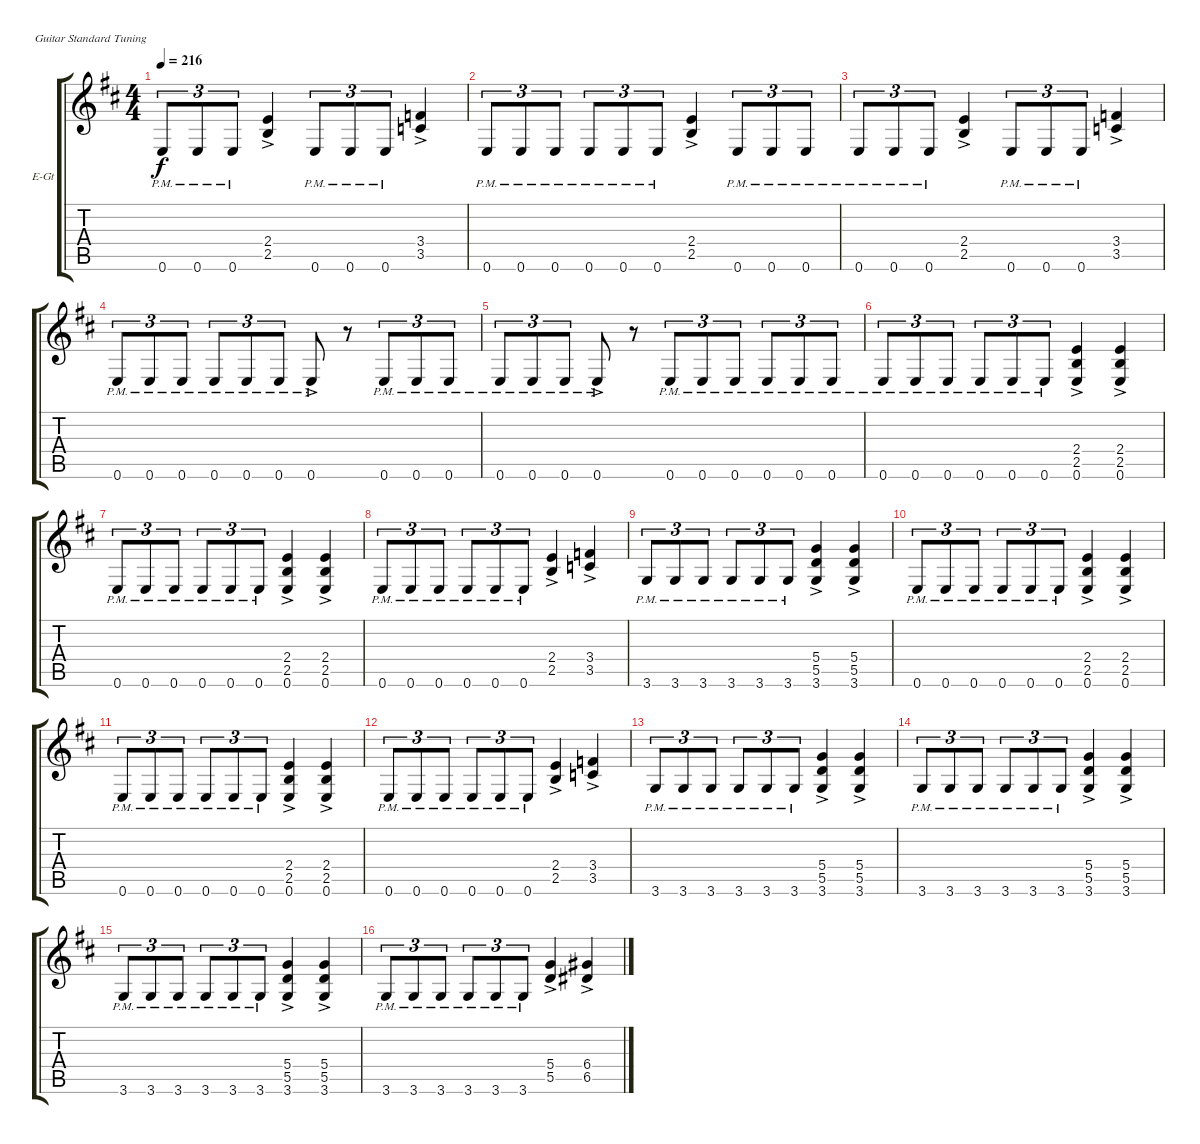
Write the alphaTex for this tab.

\bracketExtendMode groupsimilarinstruments
\firstSystemTrackNameOrientation horizontal
\otherSystemsTrackNameOrientation horizontal
\track ("Gtr 4" "E-Gt") {instrument distortionguitar}
\staff {score tabs}
\tuning (E4 B3 G3 D3 A2 E2)
\ts (4 4)
\tempo 216
\clef g2
\scale
1.06305
\ks d
0.6{pm}.8{tu (3 2) dy f} 0.6{pm}.8{tu (3 2)} 0.6{pm}.8{tu (3 2)} (2.4{ac} 2.5{ac}).4 0.6{pm}.8{tu (3 2)} 0.6{pm}.8{tu (3 2)} 0.6{pm}.8{tu (3 2)} (3.4{ac} 3.5{ac}).4 |
\scale
0.936948 0.6{pm}.8{tu (3 2)} 0.6{pm}.8{tu (3 2)} 0.6{pm}.8{tu (3 2)} 0.6{pm}.8{tu (3 2)} 0.6{pm}.8{tu (3 2)} 0.6{pm}.8{tu (3 2)} (2.4{ac} 2.5{ac}).4 0.6{pm}.8{tu (3 2)} 0.6{pm}.8{tu (3 2)} 0.6{pm}.8{tu (3 2)} |
\scale
1.06305 0.6{pm}.8{tu (3 2)} 0.6{pm}.8{tu (3 2)} 0.6{pm}.8{tu (3 2)} (2.4{ac} 2.5{ac}).4 0.6{pm}.8{tu (3 2)} 0.6{pm}.8{tu (3 2)} 0.6{pm}.8{tu (3 2)} (3.4{ac} 3.5{ac}).4 |
\scale
0.936948 0.6{pm}.8{tu (3 2)} 0.6{pm}.8{tu (3 2)} 0.6{pm}.8{tu (3 2)} 0.6{pm}.8{tu (3 2)} 0.6{pm}.8{tu (3 2)} 0.6{pm}.8{tu (3 2)} 0.6{ac pm}.8 r.8 0.6{pm}.8{tu (3 2)} 0.6{pm}.8{tu (3 2)} 0.6{pm}.8{tu (3 2)} |
\scale
1.06305 0.6{pm}.8{tu (3 2)} 0.6{pm}.8{tu (3 2)} 0.6{pm}.8{tu (3 2)} 0.6{ac pm}.8 r.8 0.6{pm}.8{tu (3 2)} 0.6{pm}.8{tu (3 2)} 0.6{pm}.8{tu (3 2)} 0.6{pm}.8{tu (3 2)} 0.6{pm}.8{tu (3 2)} 0.6{pm}.8{tu (3 2)} |
\scale
0.936948 0.6{pm}.8{tu (3 2)} 0.6{pm}.8{tu (3 2)} 0.6{pm}.8{tu (3 2)} 0.6{pm}.8{tu (3 2)} 0.6{pm}.8{tu (3 2)} 0.6{pm}.8{tu (3 2)} (2.4{ac} 2.5{ac} 0.6{ac}).4 (2.4{ac} 2.5{ac} 0.6{ac}).4 |
\scale
1.06305 0.6{pm}.8{tu (3 2)} 0.6{pm}.8{tu (3 2)} 0.6{pm}.8{tu (3 2)} 0.6{pm}.8{tu (3 2)} 0.6{pm}.8{tu (3 2)} 0.6{pm}.8{tu (3 2)} (2.4{ac} 2.5{ac} 0.6{ac}).4 (2.4{ac} 2.5{ac} 0.6{ac}).4 |
\scale
0.936948 0.6{pm}.8{tu (3 2)} 0.6{pm}.8{tu (3 2)} 0.6{pm}.8{tu (3 2)} 0.6{pm}.8{tu (3 2)} 0.6{pm}.8{tu (3 2)} 0.6{pm}.8{tu (3 2)} (2.4{ac} 2.5{ac}).4 (3.4{ac} 3.5{ac}).4 |
\scale
1.06305 3.6{pm}.8{tu (3 2)} 3.6{pm}.8{tu (3 2)} 3.6{pm}.8{tu (3 2)} 3.6{pm}.8{tu (3 2)} 3.6{pm}.8{tu (3 2)} 3.6{pm}.8{tu (3 2)} (5.4{ac} 5.5{ac} 3.6{ac}).4 (5.4{ac} 5.5{ac} 3.6).4 |
\scale
0.936948 0.6{pm}.8{tu (3 2)} 0.6{pm}.8{tu (3 2)} 0.6{pm}.8{tu (3 2)} 0.6{pm}.8{tu (3 2)} 0.6{pm}.8{tu (3 2)} 0.6{pm}.8{tu (3 2)} (2.4{ac} 2.5{ac} 0.6{ac}).4 (2.4{ac} 2.5{ac} 0.6{ac}).4 |
\scale
1.06305 0.6{pm}.8{tu (3 2)} 0.6{pm}.8{tu (3 2)} 0.6{pm}.8{tu (3 2)} 0.6{pm}.8{tu (3 2)} 0.6{pm}.8{tu (3 2)} 0.6{pm}.8{tu (3 2)} (2.4{ac} 2.5{ac} 0.6{ac}).4 (2.4{ac} 2.5{ac} 0.6{ac}).4 |
\scale
0.936948 0.6{pm}.8{tu (3 2)} 0.6{pm}.8{tu (3 2)} 0.6{pm}.8{tu (3 2)} 0.6{pm}.8{tu (3 2)} 0.6{pm}.8{tu (3 2)} 0.6{pm}.8{tu (3 2)} (2.4{ac} 2.5{ac}).4 (3.4{ac} 3.5{ac}).4 |
\scale
1.06305 3.6{pm}.8{tu (3 2)} 3.6{pm}.8{tu (3 2)} 3.6{pm}.8{tu (3 2)} 3.6{pm}.8{tu (3 2)} 3.6{pm}.8{tu (3 2)} 3.6{pm}.8{tu (3 2)} (5.4{ac} 5.5{ac} 3.6{ac}).4 (5.4{ac} 5.5{ac} 3.6).4 |
\scale
0.936948 3.6{pm}.8{tu (3 2)} 3.6{pm}.8{tu (3 2)} 3.6{pm}.8{tu (3 2)} 3.6{pm}.8{tu (3 2)} 3.6{pm}.8{tu (3 2)} 3.6{pm}.8{tu (3 2)} (5.4{ac} 5.5{ac} 3.6{ac}).4 (5.4{ac} 5.5{ac} 3.6{ac}).4 |
\scale
1.06305 3.6{pm}.8{tu (3 2)} 3.6{pm}.8{tu (3 2)} 3.6{pm}.8{tu (3 2)} 3.6{pm}.8{tu (3 2)} 3.6{pm}.8{tu (3 2)} 3.6{pm}.8{tu (3 2)} (5.4{ac} 5.5{ac} 3.6{ac}).4 (5.4{ac} 5.5{ac} 3.6{ac}).4 |
\scale
0.936948 3.6{pm}.8{tu (3 2)} 3.6{pm}.8{tu (3 2)} 3.6{pm}.8{tu (3 2)} 3.6{pm}.8{tu (3 2)} 3.6{pm}.8{tu (3 2)} 3.6{pm}.8{tu (3 2)} (5.4{ac} 5.5{ac}).4 (6.4{ac} 6.5{ac}).4
